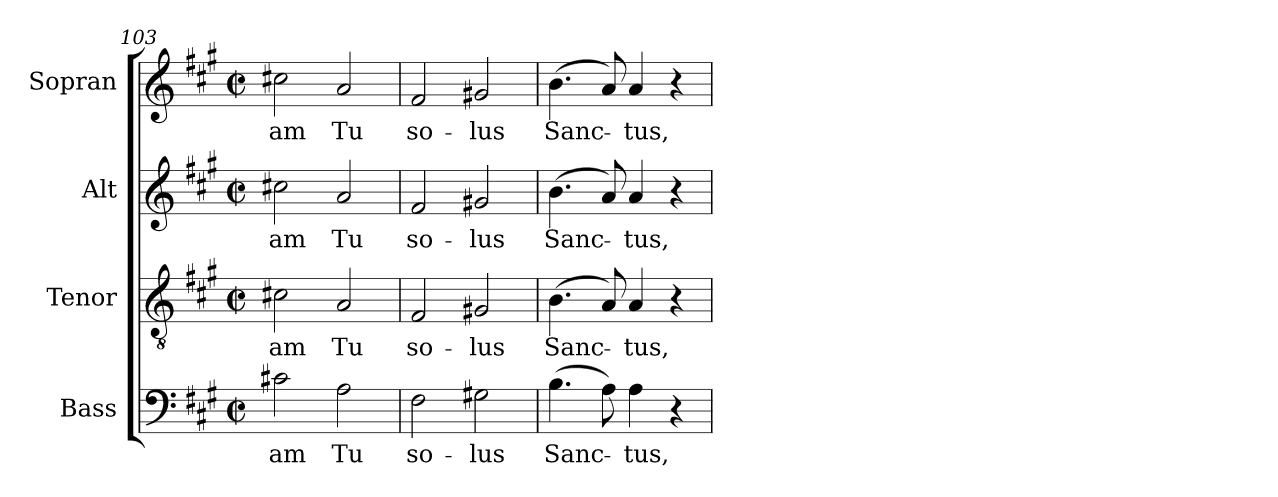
**kern	**text	**kern	**text	**kern	**text	**kern	**text
*part4	*part4	*part3	*part3	*part2	*part2	*part1	*part1
*staff4	*staff4	*staff3	*staff3	*staff2	*staff2	*staff1	*staff1
*I"Bass	*	*I"Tenor	*	*I"Alt	*	*I"Sopran	*
*I'B.	*	*I'T.	*	*I'A.	*	*I'S.	*
*clefF4	*	*clefGv2	*	*clefG2	*	*clefG2	*
*k[f#c#g#]	*	*k[f#c#g#]	*	*k[f#c#g#]	*	*k[f#c#g#]	*
*A:	*	*A:	*	*A:	*	*A:	*
*M2/2	*	*M2/2	*	*M2/2	*	*M2/2	*
*met(c|)	*	*met(c|)	*	*met(c|)	*	*met(c|)	*
=103	=103	=103	=103	=103	=103	=103	=103
!	!LO:LY:b	!	!LO:LY:b	!	!LO:LY:b	!	!LO:LY:b
2c#X\	-am	2c#X\	-am	2cc#X\	-am	2cc#X\	-am
!	!LO:LY:b	!	!LO:LY:b	!	!LO:LY:b	!	!LO:LY:b
2A\	Tu	2A/	Tu	2a/	Tu	2a/	Tu
=104	=104	=104	=104	=104	=104	=104	=104
!	!LO:LY:b	!	!LO:LY:b	!	!LO:LY:b	!	!LO:LY:b
2F#\	so-	2F#/	so-	2f#/	so-	2f#/	so-
!	!LO:LY:b	!	!LO:LY:b	!	!LO:LY:b	!	!LO:LY:b
2G#X\	-lus	2G#X/	-lus	2g#X/	-lus	2g#X/	-lus
=105	=105	=105	=105	=105	=105	=105	=105
!	!LO:LY:b	!	!LO:LY:b	!	!LO:LY:b	!	!LO:LY:b
(>4.B\	Sanc-	(>4.B\	Sanc-	(>4.b\	Sanc-	(>4.b\	Sanc-
8A\)	.	8A/)	.	8a/)	.	8a/)	.
!	!LO:LY:b	!	!LO:LY:b	!	!LO:LY:b	!	!LO:LY:b
4A\	-tus,	4A/	-tus,	4a/	-tus,	4a/	-tus,
4r	.	4r	.	4r	.	4r	.
=	=	=	=	=	=	=	=
*-	*-	*-	*-	*-	*-	*-	*-
